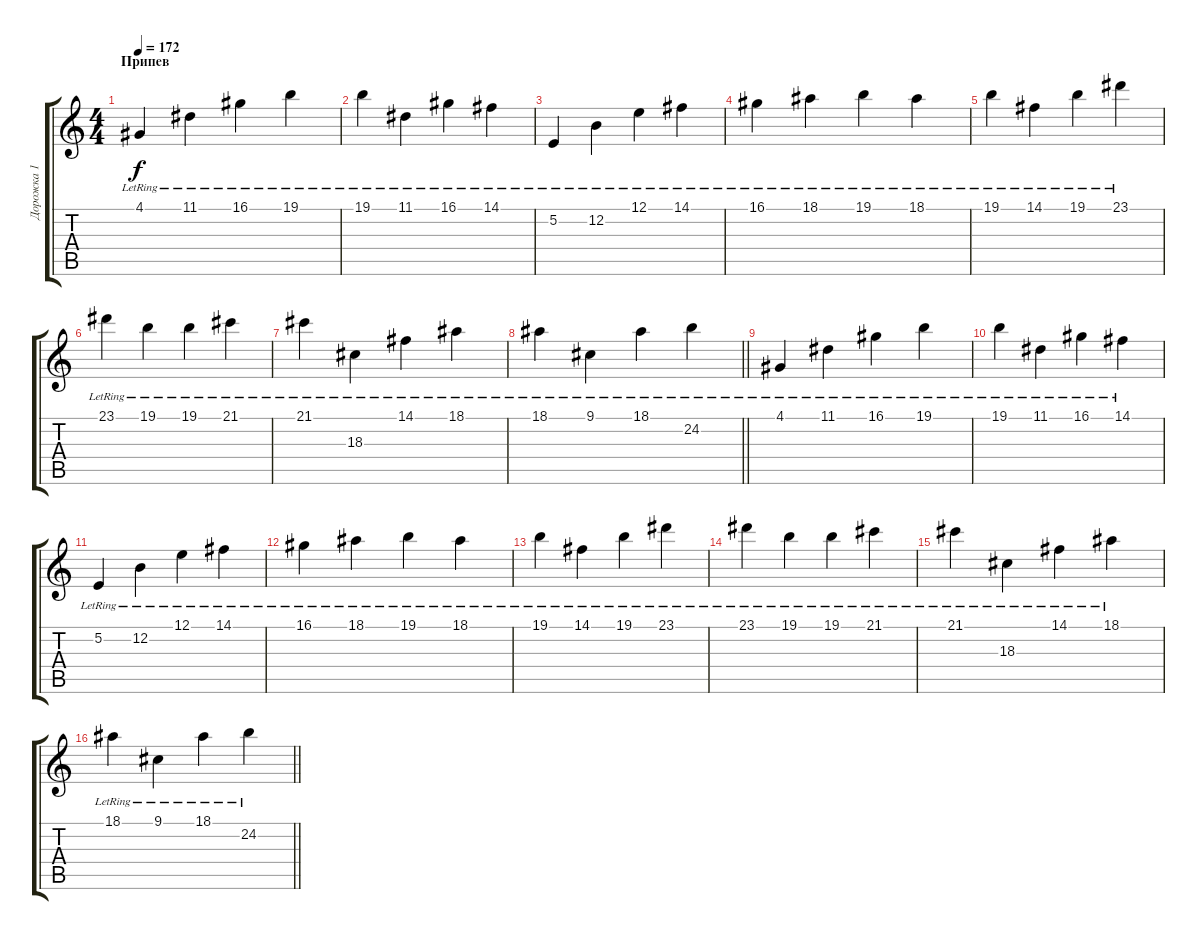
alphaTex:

\track ("Дорожка 1" "Дорожка 1") {instrument acousticgrandpiano}
\staff {score tabs}
\tuning (E4 B3 G3 D3 A2 E2) {hide}
\ts (4 4)
\section ("" "Припев")
\tempo 172
\clef g2
\ks c
4.1{lr}.4{dy f} 11.1{lr}.4 16.1{lr}.4 19.1{lr}.4 |
19.1{lr}.4 11.1{lr}.4 16.1{lr}.4 14.1{lr}.4 |
5.2{lr}.4 12.2{lr}.4 12.1{lr}.4 14.1{lr}.4 |
16.1{lr}.4 18.1{lr}.4 19.1{lr}.4 18.1{lr}.4 |
19.1{lr}.4 14.1{lr}.4 19.1{lr}.4 23.1{lr}.4 |
23.1{lr}.4 19.1{lr}.4 19.1{lr}.4 21.1{lr}.4 |
21.1{lr}.4 18.3{lr}.4 14.1{lr}.4 18.1{lr}.4 |
\barLineRight lightlight
18.1{lr}.4 9.1{lr}.4 18.1{lr}.4 24.2{lr}.4 |
4.1{lr}.4 11.1{lr}.4 16.1{lr}.4 19.1{lr}.4 |
19.1{lr}.4 11.1{lr}.4 16.1{lr}.4 14.1{lr}.4 |
5.2{lr}.4 12.2{lr}.4 12.1{lr}.4 14.1{lr}.4 |
16.1{lr}.4 18.1{lr}.4 19.1{lr}.4 18.1{lr}.4 |
19.1{lr}.4 14.1{lr}.4 19.1{lr}.4 23.1{lr}.4 |
23.1{lr}.4 19.1{lr}.4 19.1{lr}.4 21.1{lr}.4 |
21.1{lr}.4 18.3{lr}.4 14.1{lr}.4 18.1{lr}.4 |
\barLineRight lightlight
18.1{lr}.4 9.1{lr}.4 18.1{lr}.4 24.2{lr}.4
